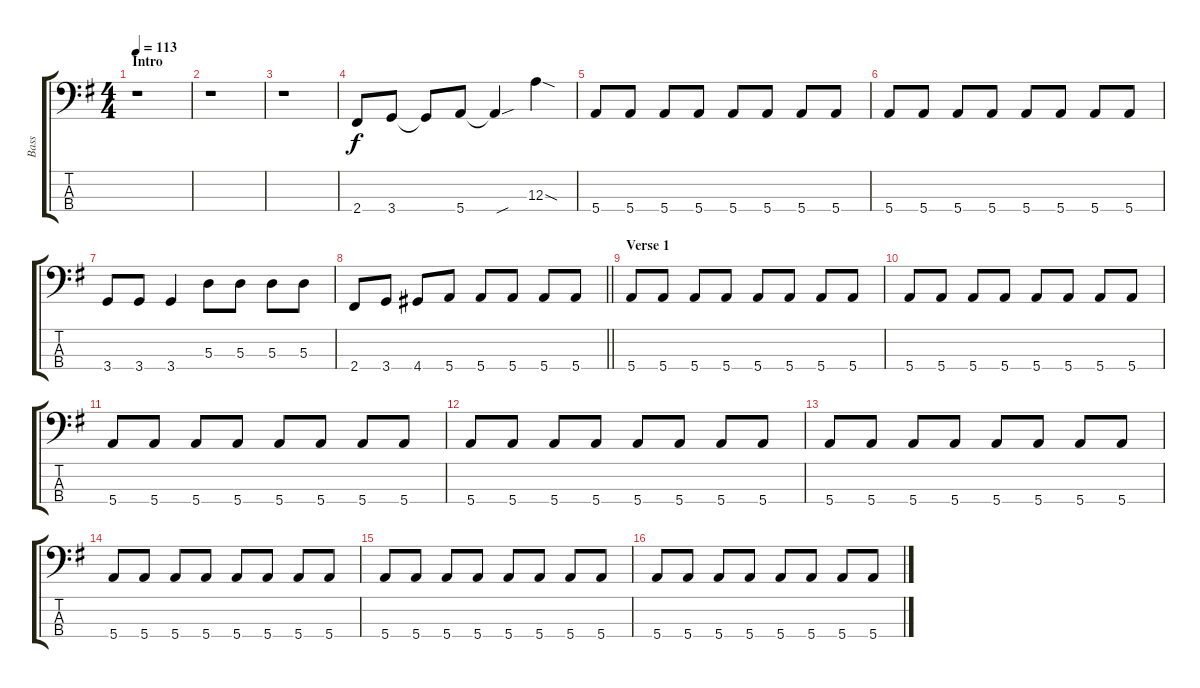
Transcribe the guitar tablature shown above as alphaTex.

\track ("Bass" "Bass") {instrument electricbassfinger}
\staff {score tabs}
\tuning (G2 D2 A1 E1) {hide}
\ts (4 4)
\section ("" "Intro")
\tempo 113
\clef f4
\ks g
r.1{dy f instrument electricbassfinger} |
r.1 |
r.1 |
2.4.8 3.4.8 3.4{t}.8 5.4.8 5.4{sou t}.4 12.3{sod}.4 |
5.4.8 5.4.8 5.4.8 5.4.8 5.4.8 5.4.8 5.4.8 5.4.8 |
5.4.8 5.4.8 5.4.8 5.4.8 5.4.8 5.4.8 5.4.8 5.4.8 |
3.4.8 3.4.8 3.4.4 5.3.8 5.3.8 5.3.8 5.3.8 |
\barLineRight lightlight
2.4.8 3.4.8 4.4.8 5.4.8 5.4.8 5.4.8 5.4.8 5.4.8 |
\section ("" "Verse 1")
5.4.8 5.4.8 5.4.8 5.4.8 5.4.8 5.4.8 5.4.8 5.4.8 |
5.4.8 5.4.8 5.4.8 5.4.8 5.4.8 5.4.8 5.4.8 5.4.8 |
5.4.8 5.4.8 5.4.8 5.4.8 5.4.8 5.4.8 5.4.8 5.4.8 |
5.4.8 5.4.8 5.4.8 5.4.8 5.4.8 5.4.8 5.4.8 5.4.8 |
5.4.8 5.4.8 5.4.8 5.4.8 5.4.8 5.4.8 5.4.8 5.4.8 |
5.4.8 5.4.8 5.4.8 5.4.8 5.4.8 5.4.8 5.4.8 5.4.8 |
5.4.8 5.4.8 5.4.8 5.4.8 5.4.8 5.4.8 5.4.8 5.4.8 |
5.4.8 5.4.8 5.4.8 5.4.8 5.4.8 5.4.8 5.4.8 5.4.8
